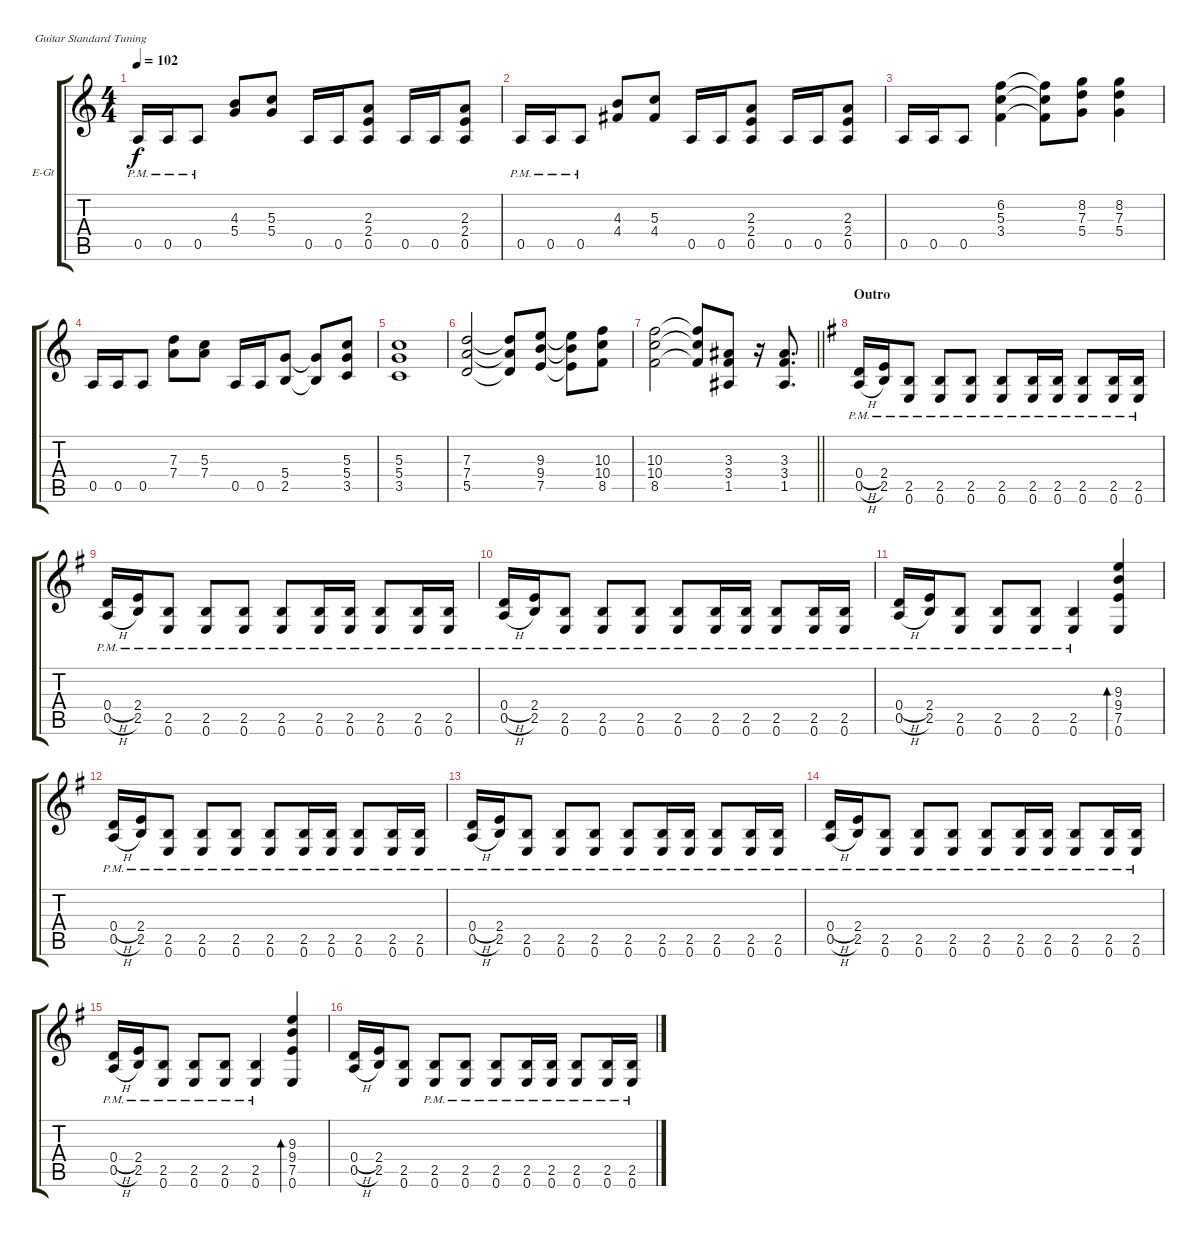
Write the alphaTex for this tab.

\bracketExtendMode groupsimilarinstruments
\firstSystemTrackNameOrientation horizontal
\otherSystemsTrackNameOrientation horizontal
\track ("Guitar 2" "E-Gt") {instrument distortionguitar}
\staff {score tabs}
\tuning (E4 B3 G3 D3 A2 E2)
\ts (4 4)
\tempo 102
\clef g2
\ks c
0.5{pm}.16{dy f} 0.5{pm}.16 0.5{pm}.8 (4.3 5.4).8 (5.3 5.4).8 0.5.16 0.5.16 (2.3 2.4 0.5).8 0.5.16 0.5.16 (2.3 2.4 0.5).8 |
0.5{pm}.16 0.5{pm}.16 0.5{pm}.8 (4.3 4.4).8 (5.3 4.4).8 0.5.16 0.5.16 (2.3 2.4 0.5).8 0.5.16 0.5.16 (2.3 2.4 0.5).8 |
0.5.16 0.5.16 0.5.8 (6.2 5.3 3.4).4 (6.2{t} 5.3{t} 3.4{t}).8 (8.2 7.3 5.4).8 (8.2 7.3 5.4).4 |
0.5.16 0.5.16 0.5.8 (7.3 7.4).8 (5.3 7.4).8 0.5.16 0.5.16 (5.4 2.5).8 (5.4{t} 2.5{t}).8 (5.3 5.4 3.5).8 |
(5.3 5.4 3.5).1 |
(7.3 7.4 5.5).2 (7.3{t} 7.4{t} 5.5{t}).8 (9.3 9.4 7.5).8 (9.3{t} 9.4{t} 7.5{t}).8 (10.3 10.4 8.5).8 |
\barLineRight lightlight
(10.3 10.4 8.5).2 (10.3{t} 10.4{t} 8.5{t}).8 (3.3 3.4 1.5).8 r.16 (3.3 3.4 1.5).8{d} |
\section ("" "Outro")
\ks g
(0.4{h pm} 0.5{h pm}).16 (2.4{pm} 2.5{pm}).16 (2.5{pm} 0.6{pm}).8 (2.5{pm} 0.6{pm}).8 (2.5{pm} 0.6{pm}).8 (2.5{pm} 0.6{pm}).8 (2.5{pm} 0.6{pm}).16 (2.5{pm} 0.6{pm}).16 (2.5{pm} 0.6{pm}).8 (2.5{pm} 0.6{pm}).16 (2.5{pm} 0.6{pm}).16 |
(0.4{h pm} 0.5{h pm}).16 (2.4{pm} 2.5{pm}).16 (2.5{pm} 0.6{pm}).8 (2.5{pm} 0.6{pm}).8 (2.5{pm} 0.6{pm}).8 (2.5{pm} 0.6{pm}).8 (2.5{pm} 0.6{pm}).16 (2.5{pm} 0.6{pm}).16 (2.5{pm} 0.6{pm}).8 (2.5{pm} 0.6{pm}).16 (2.5{pm} 0.6{pm}).16 |
(0.4{h pm} 0.5{h pm}).16 (2.4{pm} 2.5{pm}).16 (2.5{pm} 0.6{pm}).8 (2.5{pm} 0.6{pm}).8 (2.5{pm} 0.6{pm}).8 (2.5{pm} 0.6{pm}).8 (2.5{pm} 0.6{pm}).16 (2.5{pm} 0.6{pm}).16 (2.5{pm} 0.6{pm}).8 (2.5{pm} 0.6{pm}).16 (2.5{pm} 0.6{pm}).16 |
(0.4{h pm} 0.5{h pm}).16 (2.4{pm} 2.5{pm}).16 (2.5{pm} 0.6{pm}).8 (2.5{pm} 0.6{pm}).8 (2.5{pm} 0.6{pm}).8 (2.5{pm} 0.6{pm}).4 (9.3 9.4 7.5 0.6).4{bd 60} |
(0.4{h pm} 0.5{h pm}).16 (2.4{pm} 2.5{pm}).16 (2.5{pm} 0.6{pm}).8 (2.5{pm} 0.6{pm}).8 (2.5{pm} 0.6{pm}).8 (2.5{pm} 0.6{pm}).8 (2.5{pm} 0.6{pm}).16 (2.5{pm} 0.6{pm}).16 (2.5{pm} 0.6{pm}).8 (2.5{pm} 0.6{pm}).16 (2.5{pm} 0.6{pm}).16 |
(0.4{h pm} 0.5{h pm}).16 (2.4{pm} 2.5{pm}).16 (2.5{pm} 0.6{pm}).8 (2.5{pm} 0.6{pm}).8 (2.5{pm} 0.6{pm}).8 (2.5{pm} 0.6{pm}).8 (2.5{pm} 0.6{pm}).16 (2.5{pm} 0.6{pm}).16 (2.5{pm} 0.6{pm}).8 (2.5{pm} 0.6{pm}).16 (2.5{pm} 0.6{pm}).16 |
(0.4{h pm} 0.5{h pm}).16 (2.4{pm} 2.5{pm}).16 (2.5{pm} 0.6{pm}).8 (2.5{pm} 0.6{pm}).8 (2.5{pm} 0.6{pm}).8 (2.5{pm} 0.6{pm}).8 (2.5{pm} 0.6{pm}).16 (2.5{pm} 0.6{pm}).16 (2.5{pm} 0.6{pm}).8 (2.5{pm} 0.6{pm}).16 (2.5{pm} 0.6{pm}).16 |
(0.4{h pm} 0.5{h pm}).16 (2.4{pm} 2.5{pm}).16 (2.5{pm} 0.6{pm}).8 (2.5{pm} 0.6{pm}).8 (2.5{pm} 0.6{pm}).8 (2.5{pm} 0.6{pm}).4 (9.3 9.4 7.5 0.6).4{bd 60} |
(0.4{h} 0.5{h}).16 (2.4 2.5).16 (2.5 0.6).8 (2.5{pm} 0.6{pm}).8 (2.5{pm} 0.6{pm}).8 (2.5{pm} 0.6{pm}).8 (2.5{pm} 0.6{pm}).16 (2.5{pm} 0.6{pm}).16 (2.5{pm} 0.6{pm}).8 (2.5{pm} 0.6{pm}).16 (2.5{pm} 0.6{pm}).16
